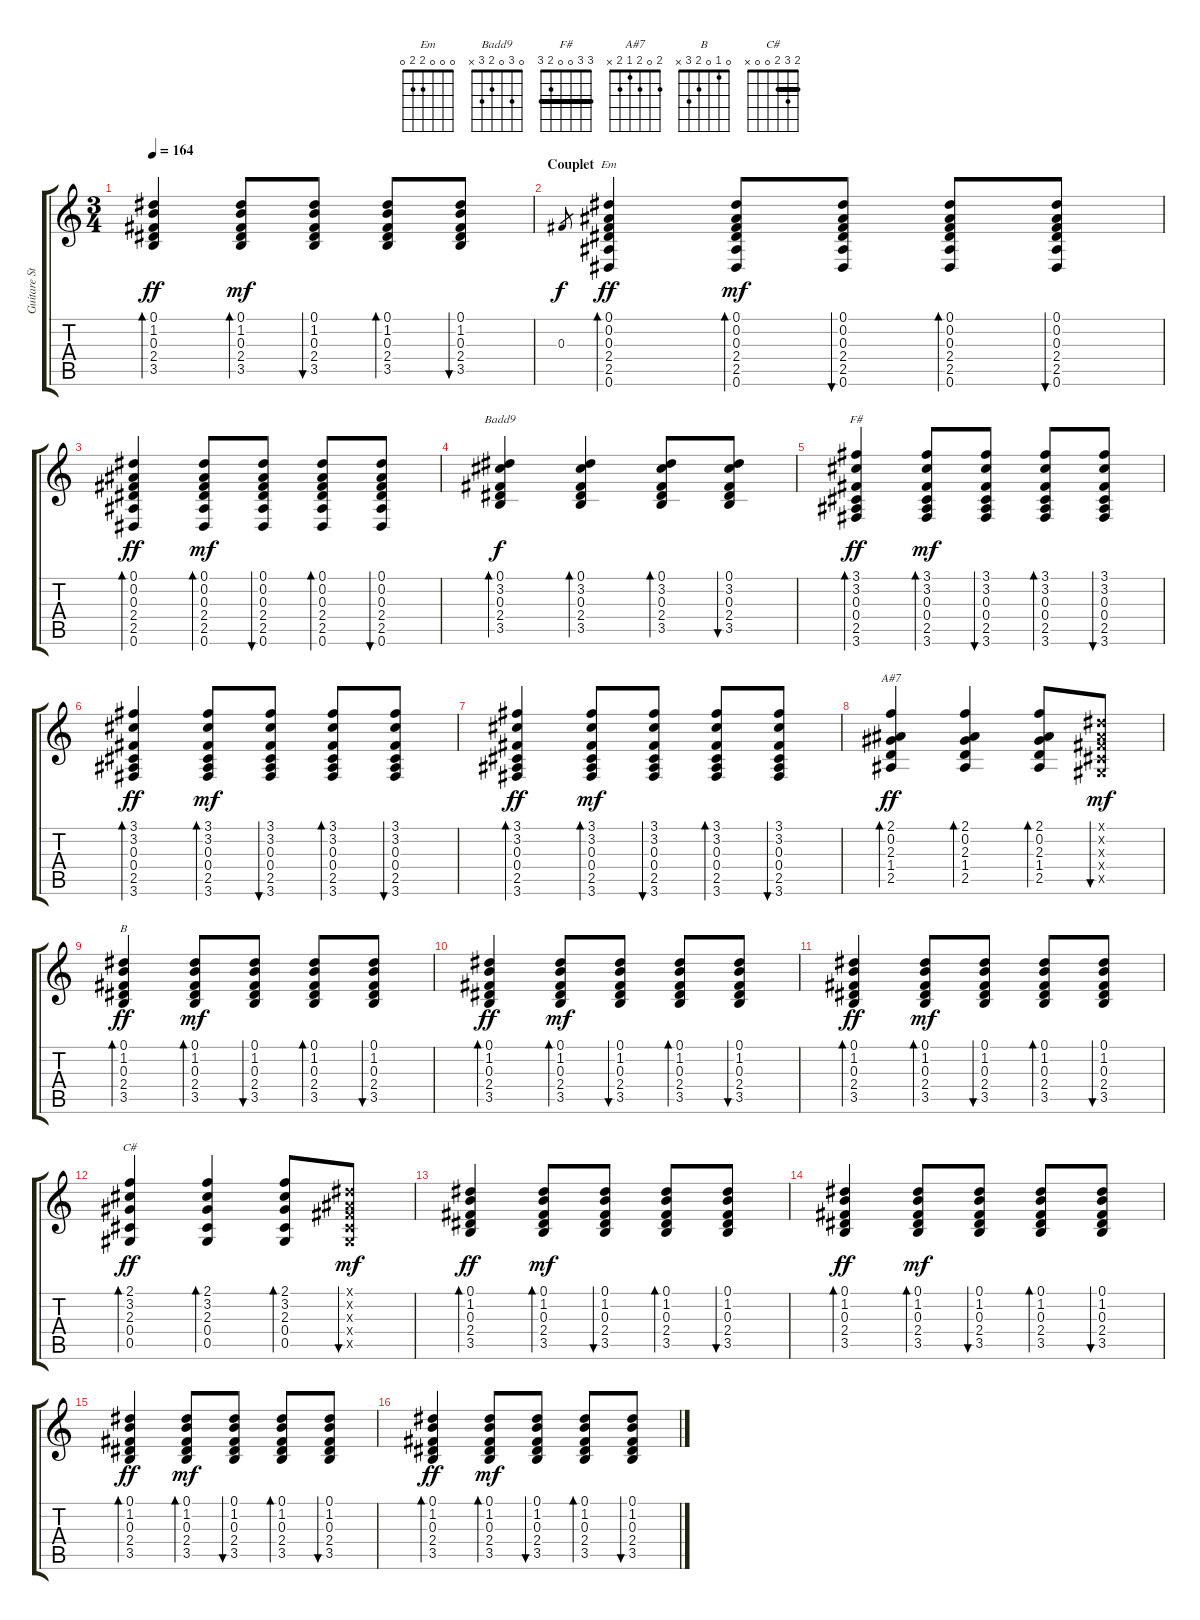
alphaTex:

\track ("Guitare Stuart" "Guitare St") {instrument acousticguitarnylon}
\staff {score tabs}
\tuning (Eb4 Bb3 Gb3 Db3 Ab2 Eb2) {hide}
\chord ("Em" 0 0 0 2 2 0)
\chord ("Badd9" 0 3 0 2 3 x)
\chord ("F#" 3 3 0 0 2 3) {barre 3}
\chord ("A#7" 2 0 2 1 2 x)
\chord ("B" 0 1 0 2 3 x)
\chord ("C#" 2 3 2 0 0 x) {barre 2}
\ts (3 4)
\tempo 164
\clef g2
\ks c
(0.1 1.2 0.3 2.4 3.5).4{bd 60 dy ff} (0.1 1.2 0.3 2.4 3.5).8{bd 60 dy mf} (0.1 1.2 0.3 2.4 3.5).8{bu 60} (0.1 1.2 0.3 2.4 3.5).8{bd 60} (0.1 1.2 0.3 2.4 3.5).8{bu 60} |
\section ("" "Couplet")
0.3.8{gr dy f} (0.1 0.2 0.3 2.4 2.5 0.6).4{bd 60 ch "Em" dy ff} (0.1 0.2 0.3 2.4 2.5 0.6).8{bd 60 dy mf} (0.1 0.2 0.3 2.4 2.5 0.6).8{bu 60} (0.1 0.2 0.3 2.4 2.5 0.6).8{bd 60} (0.1 0.2 0.3 2.4 2.5 0.6).8{bu 60} |
(0.1 0.2 0.3 2.4 2.5 0.6).4{bd 60 dy ff} (0.1 0.2 0.3 2.4 2.5 0.6).8{bd 60 dy mf} (0.1 0.2 0.3 2.4 2.5 0.6).8{bu 60} (0.1 0.2 0.3 2.4 2.5 0.6).8{bd 60} (0.1 0.2 0.3 2.4 2.5 0.6).8{bu 60} |
(0.1 3.2 0.3 2.4 3.5).4{bd 60 ch "Badd9" dy f} (0.1 3.2 0.3 2.4 3.5).4{bd 60} (0.1 3.2 0.3 2.4 3.5).8{bd 60} (0.1 3.2 0.3 2.4 3.5).8{bu 60} |
(3.1 3.2 0.3 0.4 2.5 3.6).4{bd 60 ch "F#" dy ff} (3.1 3.2 0.3 0.4 2.5 3.6).8{bd 60 dy mf} (3.1 3.2 0.3 0.4 2.5 3.6).8{bu 60} (3.1 3.2 0.3 0.4 2.5 3.6).8{bd 60} (3.1 3.2 0.3 0.4 2.5 3.6).8{bu 60} |
(3.1 3.2 0.3 0.4 2.5 3.6).4{bd 60 dy ff} (3.1 3.2 0.3 0.4 2.5 3.6).8{bd 60 dy mf} (3.1 3.2 0.3 0.4 2.5 3.6).8{bu 60} (3.1 3.2 0.3 0.4 2.5 3.6).8{bd 60} (3.1 3.2 0.3 0.4 2.5 3.6).8{bu 60} |
(3.1 3.2 0.3 0.4 2.5 3.6).4{bd 60 dy ff} (3.1 3.2 0.3 0.4 2.5 3.6).8{bd 60 dy mf} (3.1 3.2 0.3 0.4 2.5 3.6).8{bu 60} (3.1 3.2 0.3 0.4 2.5 3.6).8{bd 60} (3.1 3.2 0.3 0.4 2.5 3.6).8{bu 60} |
(2.1 0.2 2.3 1.4 2.5).4{bd 60 ch "A#7" dy ff} (2.1 0.2 2.3 1.4 2.5).4{bd 60} (2.1 0.2 2.3 1.4 2.5).8{bd 60} (0.1{x} 0.2{x} 0.3{x} 0.4{x} 0.5{x}).8{bu 60 dy mf} |
(0.1 1.2 0.3 2.4 3.5).4{bd 60 ch "B" dy ff} (0.1 1.2 0.3 2.4 3.5).8{bd 60 dy mf} (0.1 1.2 0.3 2.4 3.5).8{bu 60} (0.1 1.2 0.3 2.4 3.5).8{bd 60} (0.1 1.2 0.3 2.4 3.5).8{bu 60} |
(0.1 1.2 0.3 2.4 3.5).4{bd 60 dy ff} (0.1 1.2 0.3 2.4 3.5).8{bd 60 dy mf} (0.1 1.2 0.3 2.4 3.5).8{bu 60} (0.1 1.2 0.3 2.4 3.5).8{bd 60} (0.1 1.2 0.3 2.4 3.5).8{bu 60} |
(0.1 1.2 0.3 2.4 3.5).4{bd 60 dy ff} (0.1 1.2 0.3 2.4 3.5).8{bd 60 dy mf} (0.1 1.2 0.3 2.4 3.5).8{bu 60} (0.1 1.2 0.3 2.4 3.5).8{bd 60} (0.1 1.2 0.3 2.4 3.5).8{bu 60} |
(2.1 3.2 2.3 0.4 0.5).4{bd 60 ch "C#" dy ff} (2.1 3.2 2.3 0.4 0.5).4{bd 60} (2.1 3.2 2.3 0.4 0.5).8{bd 60} (0.1{x} 0.2{x} 0.3{x} 0.4{x} 0.5{x}).8{bu 60 dy mf} |
(0.1 1.2 0.3 2.4 3.5).4{bd 60 dy ff} (0.1 1.2 0.3 2.4 3.5).8{bd 60 dy mf} (0.1 1.2 0.3 2.4 3.5).8{bu 60} (0.1 1.2 0.3 2.4 3.5).8{bd 60} (0.1 1.2 0.3 2.4 3.5).8{bu 60} |
(0.1 1.2 0.3 2.4 3.5).4{bd 60 dy ff} (0.1 1.2 0.3 2.4 3.5).8{bd 60 dy mf} (0.1 1.2 0.3 2.4 3.5).8{bu 60} (0.1 1.2 0.3 2.4 3.5).8{bd 60} (0.1 1.2 0.3 2.4 3.5).8{bu 60} |
(0.1 1.2 0.3 2.4 3.5).4{bd 60 dy ff} (0.1 1.2 0.3 2.4 3.5).8{bd 60 dy mf} (0.1 1.2 0.3 2.4 3.5).8{bu 60} (0.1 1.2 0.3 2.4 3.5).8{bd 60} (0.1 1.2 0.3 2.4 3.5).8{bu 60} |
(0.1 1.2 0.3 2.4 3.5).4{bd 60 dy ff} (0.1 1.2 0.3 2.4 3.5).8{bd 60 dy mf} (0.1 1.2 0.3 2.4 3.5).8{bu 60} (0.1 1.2 0.3 2.4 3.5).8{bd 60} (0.1 1.2 0.3 2.4 3.5).8{bu 60}
